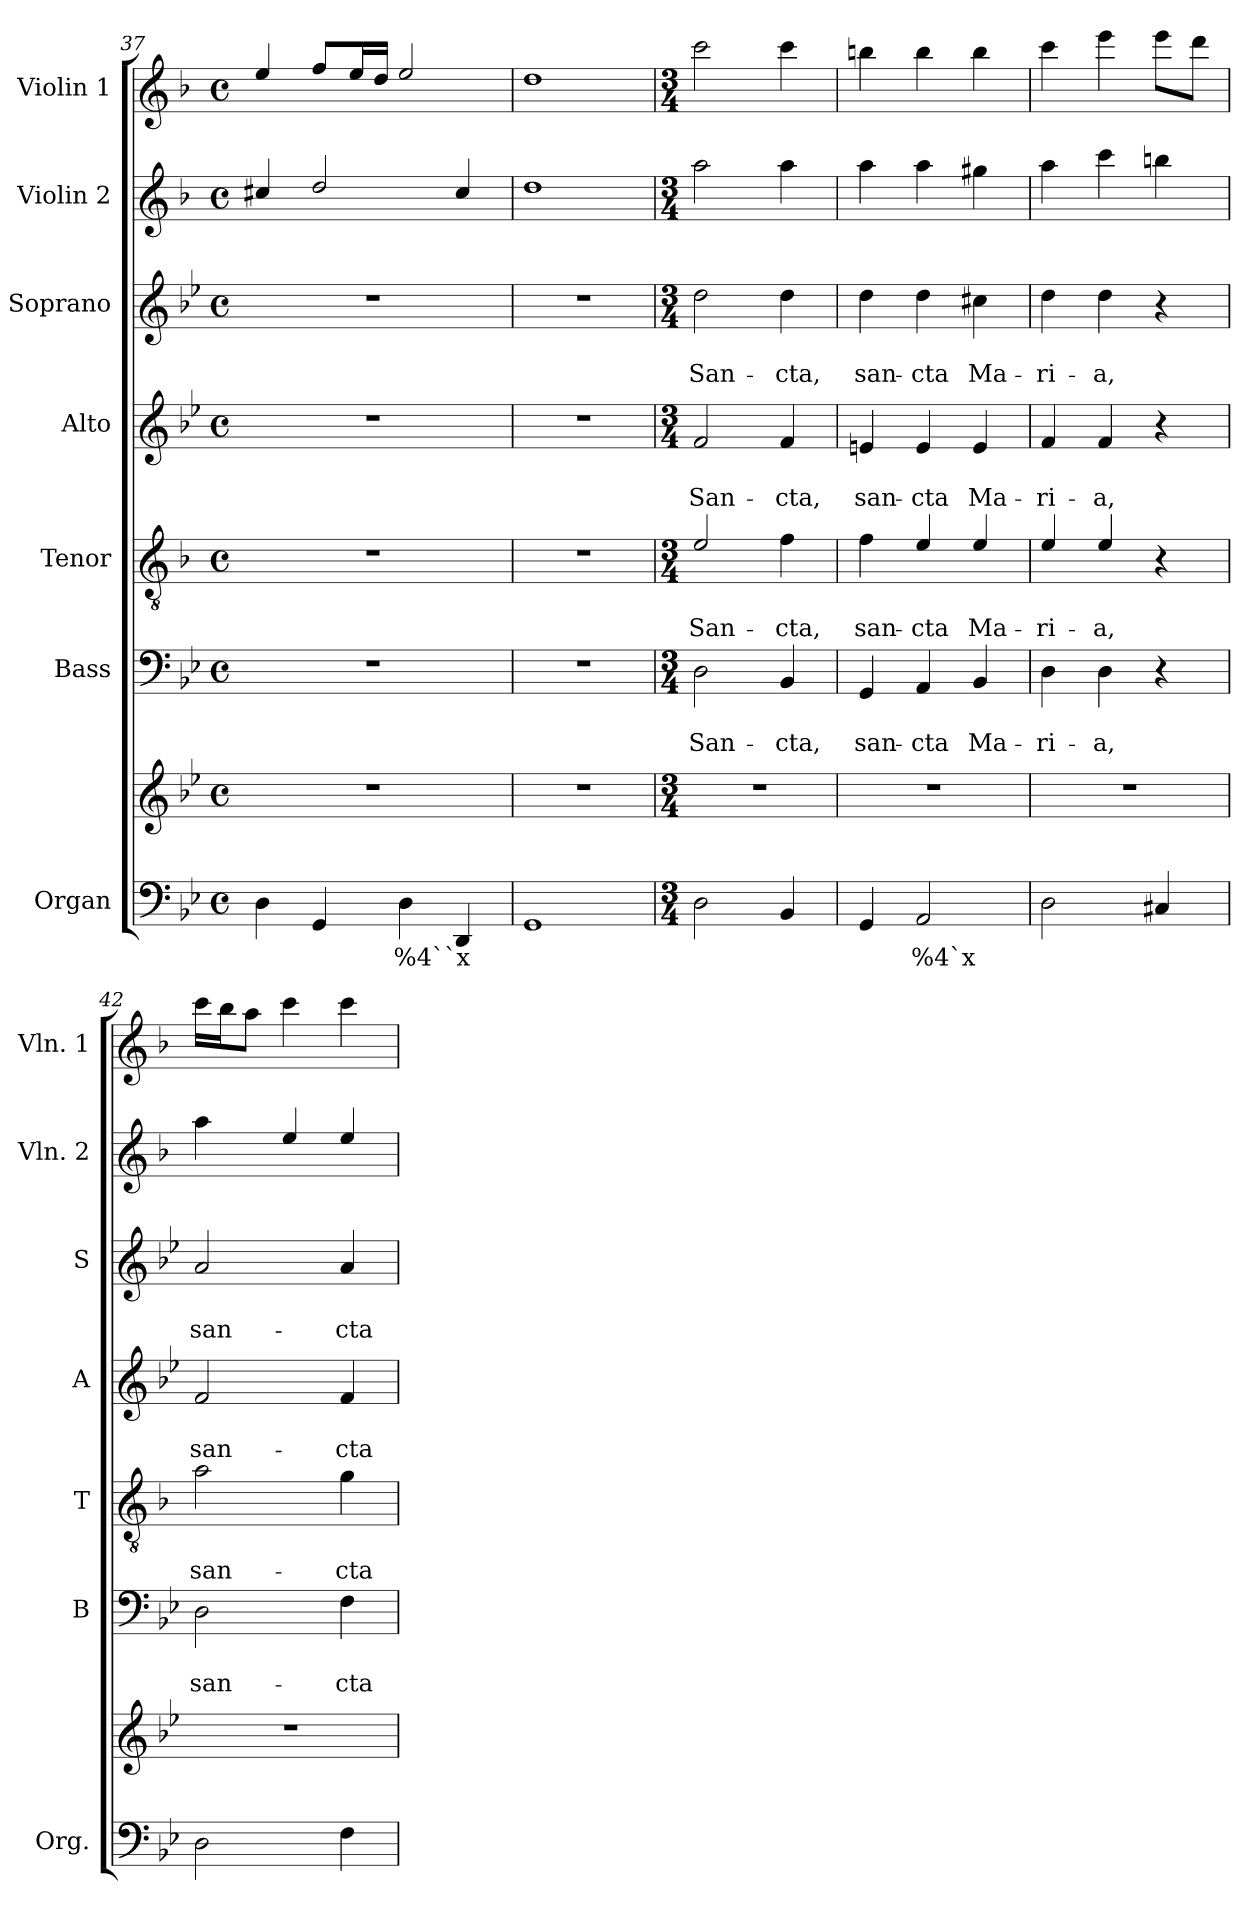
**kern	**text	**kern	**kern	**text	**text	**kern	**text	**text	**kern	**text	**text	**kern	**text	**text	**kern	**kern
*part7	*part7	*part7	*part6	*part6	*part6	*part5	*part5	*part5	*part4	*part4	*part4	*part3	*part3	*part3	*part2	*part1
*staff8	*staff8	*staff7	*staff6	*staff6	*staff6	*staff5	*staff5	*staff5	*staff4	*staff4	*staff4	*staff3	*staff3	*staff3	*staff2	*staff1
*I"Organ	*	*	*I"Bass	*	*	*I"Tenor	*	*	*I"Alto	*	*	*I"Soprano	*	*	*I"Violin 2	*I"Violin 1
*I'Org.	*	*	*I'B	*	*	*I'T	*	*	*I'A	*	*	*I'S	*	*	*I'Vln. 2	*I'Vln. 1
*clefF4	*	*clefG2	*clefF4	*	*	*clefGv2	*	*	*clefG2	*	*	*clefG2	*	*	*clefG2	*clefG2
*	*	*	*	*	*	*ITrd4c7	*	*	*	*	*	*	*	*	*ITrd4c7	*ITrd4c7
*k[b-e-]	*	*k[b-e-]	*k[b-e-]	*	*	*k[b-e-]	*	*	*k[b-e-]	*	*	*k[b-e-]	*	*	*k[b-e-]	*k[b-e-]
*B-:	*	*B-:	*B-:	*	*	*B-:	*	*	*B-:	*	*	*B-:	*	*	*B-:	*B-:
*M4/4	*	*M4/4	*M4/4	*	*	*M4/4	*	*	*M4/4	*	*	*M4/4	*	*	*M4/4	*M4/4
*met(c)	*	*met(c)	*met(c)	*	*	*met(c)	*	*	*met(c)	*	*	*met(c)	*	*	*met(c)	*met(c)
=37	=37	=37	=37	=37	=37	=37	=37	=37	=37	=37	=37	=37	=37	=37	=37	=37
4D\	.	1r	1r	.	.	1r	.	.	1r	.	.	1r	.	.	4f#X/	4a/
4GG/	.	.	.	.	.	.	.	.	.	.	.	.	.	.	2g/	8b-/L
.	.	.	.	.	.	.	.	.	.	.	.	.	.	.	.	16a/L
.	.	.	.	.	.	.	.	.	.	.	.	.	.	.	.	16g/JJ
!	!LO:LY:b	!	!	!	!	!	!	!	!	!	!	!	!	!	!	!
4D\	%4``x	.	.	.	.	.	.	.	.	.	.	.	.	.	.	2a/
4DD/	.	.	.	.	.	.	.	.	.	.	.	.	.	.	4f#/	.
=38	=38	=38	=38	=38	=38	=38	=38	=38	=38	=38	=38	=38	=38	=38	=38	=38
1GG	.	1r	1r	.	.	1r	.	.	1r	.	.	1r	.	.	1g	1g
!!LO:LB:g=z
=39	=39	=39	=39	=39	=39	=39	=39	=39	=39	=39	=39	=39	=39	=39	=39	=39
*M3/4	*	*M3/4	*M3/4	*	*	*M3/4	*	*	*M3/4	*	*	*M3/4	*	*	*M3/4	*M3/4
!	!	!	!	!	!LO:LY:b	!	!	!	!	!	!	!	!	!	!	!
!	!	!	!	!	!	!	!	!LO:LY:b	!	!	!	!	!	!	!	!
!	!	!	!	!	!	!	!	!	!	!	!LO:LY:b	!	!	!	!	!
!	!	!	!	!	!	!	!	!	!	!	!	!	!	!LO:LY:b	!	!
2D\	.	2.r	2D\	.	San-	2A/	.	San-	2f/	.	San-	2dd\	.	San-	2dd\	2ff\
!	!	!	!	!	!LO:LY:b	!	!	!	!	!	!	!	!	!	!	!
!	!	!	!	!	!	!	!	!LO:LY:b	!	!	!	!	!	!	!	!
!	!	!	!	!	!	!	!	!	!	!	!LO:LY:b	!	!	!	!	!
!	!	!	!	!	!	!	!	!	!	!	!	!	!	!LO:LY:b	!	!
4BB-/	.	.	4BB-/	.	-cta,	4B-\	.	-cta,	4f/	.	-cta,	4dd\	.	-cta,	4dd\	4ff\
=40	=40	=40	=40	=40	=40	=40	=40	=40	=40	=40	=40	=40	=40	=40	=40	=40
!	!	!	!	!	!LO:LY:b	!	!	!	!	!	!	!	!	!	!	!
!	!	!	!	!	!	!	!	!LO:LY:b	!	!	!	!	!	!	!	!
!	!	!	!	!	!	!	!	!	!	!	!LO:LY:b	!	!	!	!	!
!	!	!	!	!	!	!	!	!	!	!	!	!	!	!LO:LY:b	!	!
4GG/	.	2.r	4GG/	.	san-	4B-\	.	san-	4en/	.	san-	4dd\	.	san-	4dd\	4een\
!	!LO:LY:b	!	!	!	!	!	!	!	!	!	!	!	!	!	!	!
!	!	!	!	!	!LO:LY:b	!	!	!	!	!	!	!	!	!	!	!
!	!	!	!	!	!	!	!	!LO:LY:b	!	!	!	!	!	!	!	!
!	!	!	!	!	!	!	!	!	!	!	!LO:LY:b	!	!	!	!	!
!	!	!	!	!	!	!	!	!	!	!	!	!	!	!LO:LY:b	!	!
2AA/	%4`x	.	4AA/	.	-cta	4A/	.	-cta	4e/	.	-cta	4dd\	.	-cta	4dd\	4ee\
!	!	!	!	!	!LO:LY:b	!	!	!	!	!	!	!	!	!	!	!
!	!	!	!	!	!	!	!	!LO:LY:b	!	!	!	!	!	!	!	!
!	!	!	!	!	!	!	!	!	!	!	!LO:LY:b	!	!	!	!	!
!	!	!	!	!	!	!	!	!	!	!	!	!	!	!LO:LY:b	!	!
.	.	.	4BB-/	.	Ma-	4A/	.	Ma-	4e/	.	Ma-	4cc#X\	.	Ma-	4cc#X\	4ee\
=41	=41	=41	=41	=41	=41	=41	=41	=41	=41	=41	=41	=41	=41	=41	=41	=41
!	!	!	!	!	!LO:LY:b	!	!	!	!	!	!	!	!	!	!	!
!	!	!	!	!	!	!	!	!LO:LY:b	!	!	!	!	!	!	!	!
!	!	!	!	!	!	!	!	!	!	!	!LO:LY:b	!	!	!	!	!
!	!	!	!	!	!	!	!	!	!	!	!	!	!	!LO:LY:b	!	!
2D\	.	2.r	4D\	.	-ri-	4A/	.	-ri-	4f/	.	-ri-	4dd\	.	-ri-	4dd\	4ff\
!	!	!	!	!	!LO:LY:b	!	!	!	!	!	!	!	!	!	!	!
!	!	!	!	!	!	!	!	!LO:LY:b	!	!	!	!	!	!	!	!
!	!	!	!	!	!	!	!	!	!	!	!LO:LY:b	!	!	!	!	!
!	!	!	!	!	!	!	!	!	!	!	!	!	!	!LO:LY:b	!	!
.	.	.	4D\	.	-a,	4A/	.	-a,	4f/	.	-a,	4dd\	.	-a,	4ff\	4aa\
4C#X/	.	.	4r	.	.	4r	.	.	4r	.	.	4r	.	.	4een\	8aa\L
.	.	.	.	.	.	.	.	.	.	.	.	.	.	.	.	8gg\J
=42	=42	=42	=42	=42	=42	=42	=42	=42	=42	=42	=42	=42	=42	=42	=42	=42
!	!	!	!	!	!LO:LY:b	!	!	!	!	!	!	!	!	!	!	!
!	!	!	!	!	!	!	!	!LO:LY:b	!	!	!	!	!	!	!	!
!	!	!	!	!	!	!	!	!	!	!	!LO:LY:b	!	!	!	!	!
!	!	!	!	!	!	!	!	!	!	!	!	!	!	!LO:LY:b	!	!
2D\	.	2.r	2D\	.	san-	2d\	.	san-	2f/	.	san-	2a/	.	san-	4dd\	16ff\LL
.	.	.	.	.	.	.	.	.	.	.	.	.	.	.	.	16ee-\J
.	.	.	.	.	.	.	.	.	.	.	.	.	.	.	.	8dd\J
.	.	.	.	.	.	.	.	.	.	.	.	.	.	.	4a/	4ff\
!	!	!	!	!	!LO:LY:b	!	!	!	!	!	!	!	!	!	!	!
!	!	!	!	!	!	!	!	!LO:LY:b	!	!	!	!	!	!	!	!
!	!	!	!	!	!	!	!	!	!	!	!LO:LY:b	!	!	!	!	!
!	!	!	!	!	!	!	!	!	!	!	!	!	!	!LO:LY:b	!	!
4F\	.	.	4F\	.	-cta	4c\	.	-cta	4f/	.	-cta	4a/	.	-cta	4a/	4ff\
=	=	=	=	=	=	=	=	=	=	=	=	=	=	=	=	=
*-	*-	*-	*-	*-	*-	*-	*-	*-	*-	*-	*-	*-	*-	*-	*-	*-
